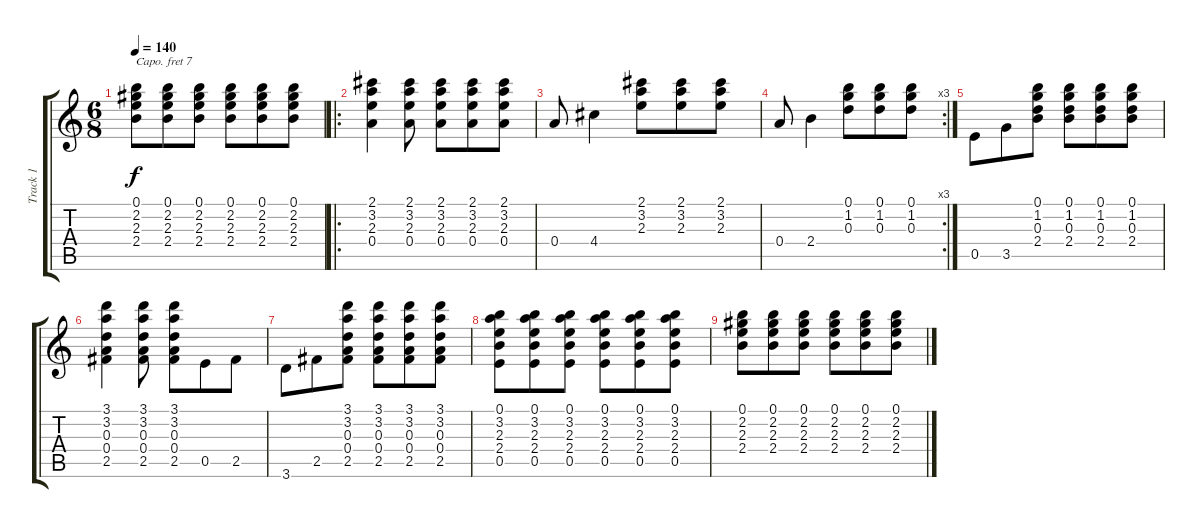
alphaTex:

\track ("Track 1" "Track 1") {instrument acousticguitarsteel}
\staff {score tabs}
\capo 7
\tuning (E4 B3 G3 D3 A2 E2) {hide}
\ts (6 8)
\tempo 140
\clef g2
\ks c
(0.1 2.2 2.3 2.4).8{dy f} (0.1 2.2 2.3 2.4).8 (0.1 2.2 2.3 2.4).8 (0.1 2.2 2.3 2.4).8 (0.1 2.2 2.3 2.4).8 (0.1 2.2 2.3 2.4).8 |
\ro
(2.1 3.2 2.3 0.4).4 (2.1 3.2 2.3 0.4).8 (2.1 3.2 2.3 0.4).8 (2.1 3.2 2.3 0.4).8 (2.1 3.2 2.3 0.4).8 |
0.4.8 4.4.4 (2.1 3.2 2.3).8 (2.1 3.2 2.3).8 (2.1 3.2 2.3).8 |
\rc 3
0.4.8 2.4.4 (0.1 1.2 0.3).8 (0.1 1.2 0.3).8 (0.1 1.2 0.3).8 |
0.5.8 3.5.8 (0.1 1.2 0.3 2.4).8 (0.1 1.2 0.3 2.4).8 (0.1 1.2 0.3 2.4).8 (0.1 1.2 0.3 2.4).8 |
(3.1 3.2 0.3 0.4 2.5).4 (3.1 3.2 0.3 0.4 2.5).8 (3.1 3.2 0.3 0.4 2.5).8 0.5.8 2.5.8 |
3.6.8 2.5.8 (3.1 3.2 0.3 0.4 2.5).8 (3.1 3.2 0.3 0.4 2.5).8 (3.1 3.2 0.3 0.4 2.5).8 (3.1 3.2 0.3 0.4 2.5).8 |
(0.1 3.2 2.3 2.4 0.5).8 (0.1 3.2 2.3 2.4 0.5).8 (0.1 3.2 2.3 2.4 0.5).8 (0.1 3.2 2.3 2.4 0.5).8 (0.1 3.2 2.3 2.4 0.5).8 (0.1 3.2 2.3 2.4 0.5).8 |
(0.1 2.2 2.3 2.4).8 (0.1 2.2 2.3 2.4).8 (0.1 2.2 2.3 2.4).8 (0.1 2.2 2.3 2.4).8 (0.1 2.2 2.3 2.4).8 (0.1 2.2 2.3 2.4).8
